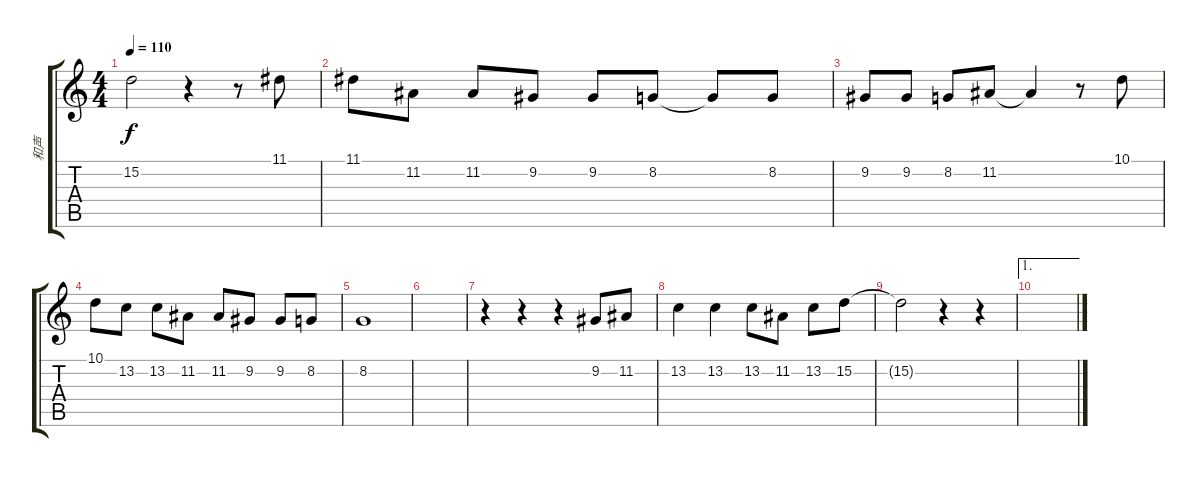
\track ("和声" "和声") {instrument tremolostrings}
\staff {score tabs}
\tuning (E4 B3 G3 D3 A2 E2) {hide}
\ts (4 4)
\tempo 110
\clef g2
\ks c
15.2{t}.2{dy f} r.4 r.8 11.1.8 |
11.1.8 11.2.8 11.2.8 9.2.8 9.2.8 8.2.8 8.2{t}.8 8.2.8 |
9.2.8 9.2.8 8.2.8 11.2.8 11.2{t}.4 r.8 10.1.8 |
10.1.8 13.2.8 13.2.8 11.2.8 11.2.8 9.2.8 9.2.8 8.2.8 |
8.2.1 |
|
r.4 r.4 r.4 9.2.8 11.2.8 |
13.2.4 13.2.4 13.2.8 11.2.8 13.2.8 15.2.8 |
15.2{t}.2 r.4 r.4 |
\ae 1
